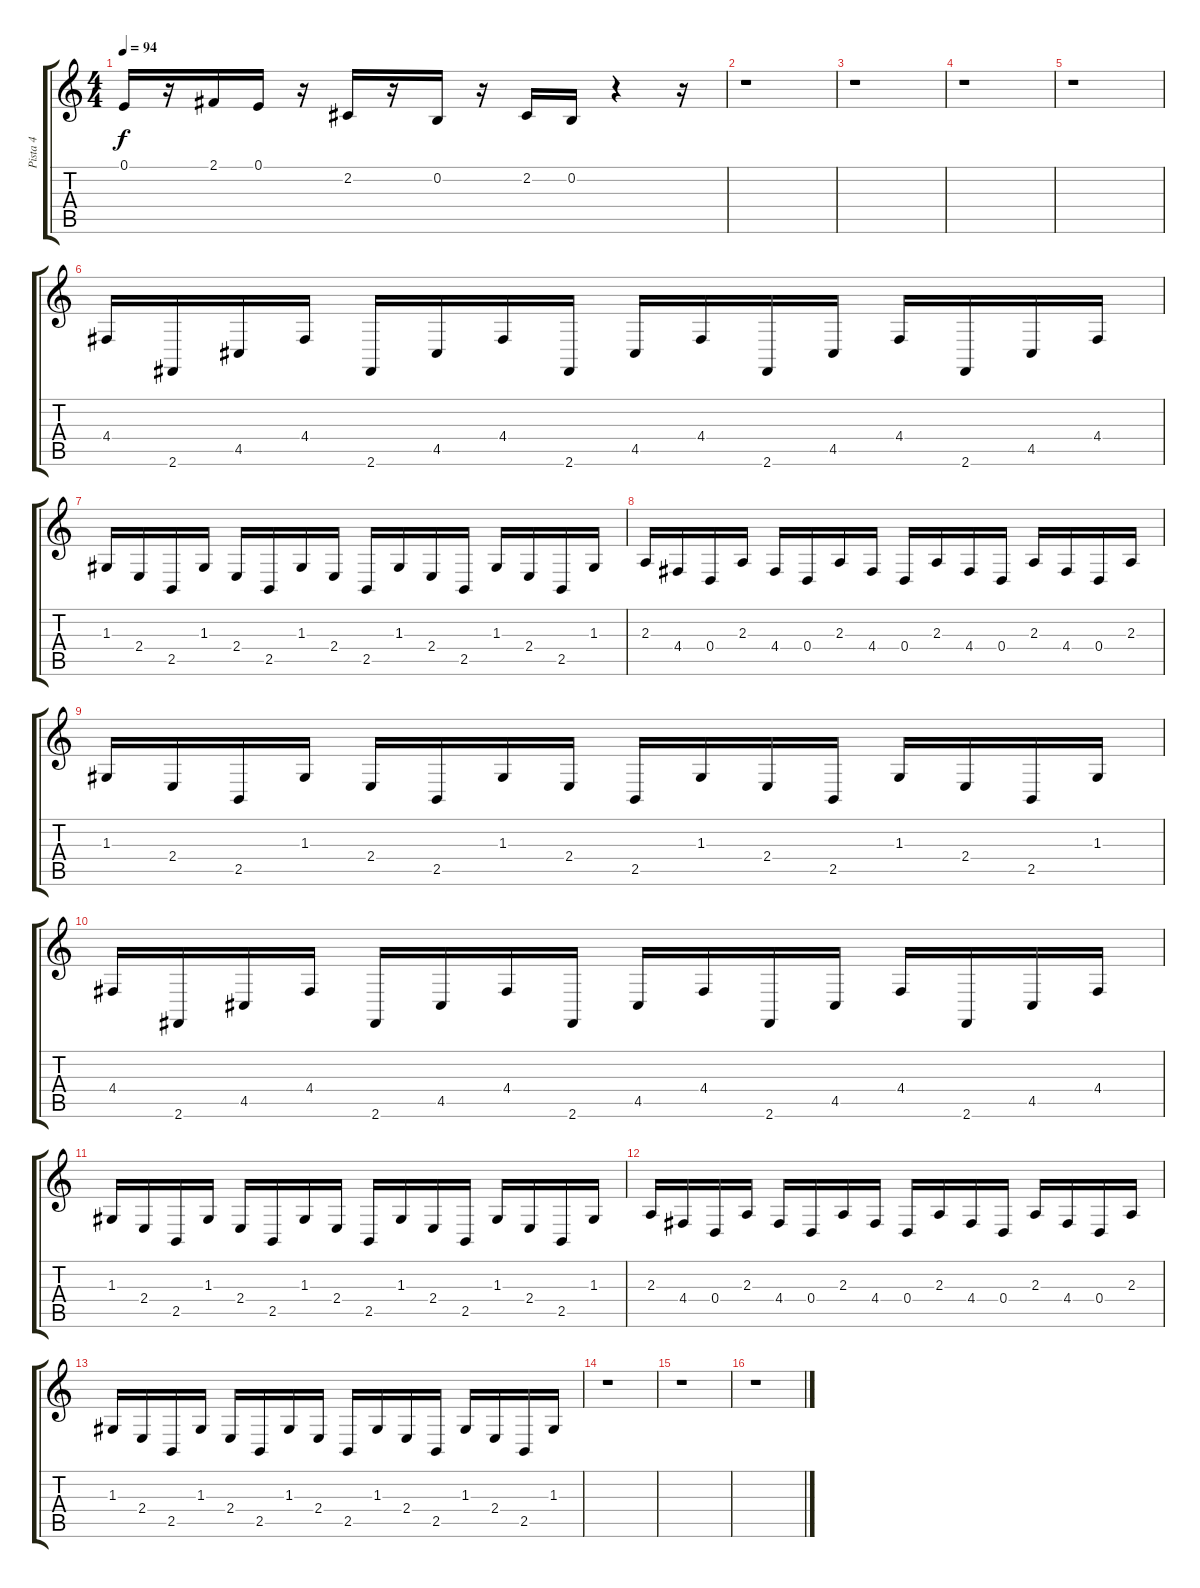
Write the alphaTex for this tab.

\track ("Pista 4" "Pista 4") {instrument lead2sawtooth}
\staff {score tabs}
\tuning (E4 B3 G3 D3 A2 E2) {hide}
\ts (4 4)
\tempo 94
\clef g2
\ks c
0.1.16{dy f} r.16 2.1.16 0.1.16 r.16 2.2.16 r.16 0.2.16 r.16 2.2.16 0.2.16 r.4 r.16 |
r.1 |
r.1 |
r.1 |
r.1 |
4.4.16 2.6.16 4.5.16 4.4.16 2.6.16 4.5.16 4.4.16 2.6.16 4.5.16 4.4.16 2.6.16 4.5.16 4.4.16 2.6.16 4.5.16 4.4.16 |
1.3.16 2.4.16 2.5.16 1.3.16 2.4.16 2.5.16 1.3.16 2.4.16 2.5.16 1.3.16 2.4.16 2.5.16 1.3.16 2.4.16 2.5.16 1.3.16 |
2.3.16 4.4.16 0.4.16 2.3.16 4.4.16 0.4.16 2.3.16 4.4.16 0.4.16 2.3.16 4.4.16 0.4.16 2.3.16 4.4.16 0.4.16 2.3.16 |
1.3.16 2.4.16 2.5.16 1.3.16 2.4.16 2.5.16 1.3.16 2.4.16 2.5.16 1.3.16 2.4.16 2.5.16 1.3.16 2.4.16 2.5.16 1.3.16 |
4.4.16 2.6.16 4.5.16 4.4.16 2.6.16 4.5.16 4.4.16 2.6.16 4.5.16 4.4.16 2.6.16 4.5.16 4.4.16 2.6.16 4.5.16 4.4.16 |
1.3.16 2.4.16 2.5.16 1.3.16 2.4.16 2.5.16 1.3.16 2.4.16 2.5.16 1.3.16 2.4.16 2.5.16 1.3.16 2.4.16 2.5.16 1.3.16 |
2.3.16 4.4.16 0.4.16 2.3.16 4.4.16 0.4.16 2.3.16 4.4.16 0.4.16 2.3.16 4.4.16 0.4.16 2.3.16 4.4.16 0.4.16 2.3.16 |
1.3.16 2.4.16 2.5.16 1.3.16 2.4.16 2.5.16 1.3.16 2.4.16 2.5.16 1.3.16 2.4.16 2.5.16 1.3.16 2.4.16 2.5.16 1.3.16 |
r.1 |
r.1 |
r.1
